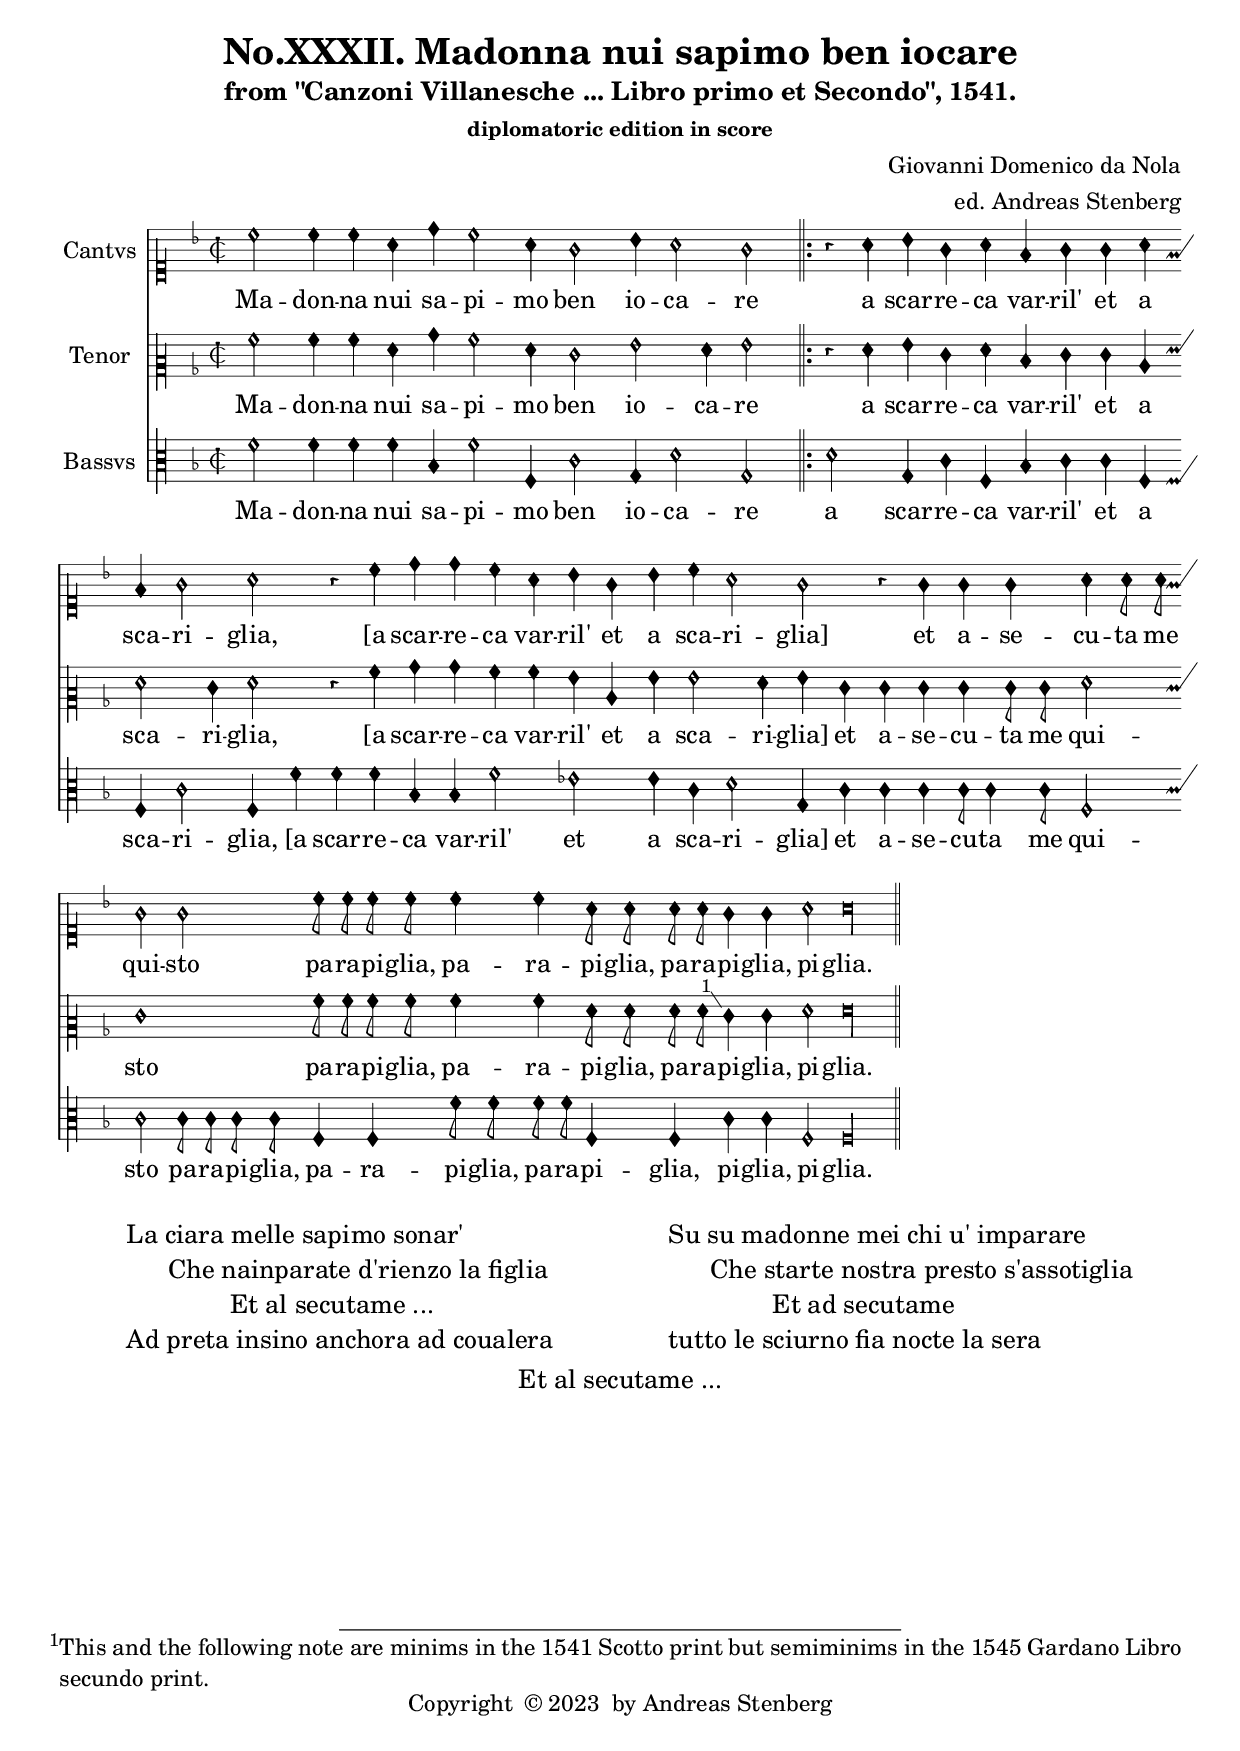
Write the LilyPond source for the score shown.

\version "2.20.0"
\language "deutsch"
\defineBarLine ":||:" #'(":||:" "" "")
\defineBarLine "||:" #'("||:" "" "")
ficta = { \set suggestAccidentals = ##t }
\header {

  title = "No.XXXII. Madonna nui sapimo ben iocare"

  subtitle = "from \"Canzoni Villanesche ... Libro primo et Secondo\", 1541."

  subsubtitle = "diplomatoric edition in score"

  composer = "Giovanni Domenico da Nola"

  arranger = "ed. Andreas Stenberg"
  poet = ""
  meter =""

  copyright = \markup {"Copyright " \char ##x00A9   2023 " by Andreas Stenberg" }

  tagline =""

}


global = {
  \autoBeamOff
  \override Staff.TimeSignature.style =#'mensural
  \override NoteHead.style = #'petrucci
  \override Flag.style =#'mensural
  \override Rest.style = #'mensural
  \override Staff.Accidental.glyph-name-alist =
  #alteration-mensural-glyph-name-alist
  \override Staff.BarLine.bar-extent = #'(-3.0 . 3.0)
  \accidentalStyle no-reset
  \key f \major
  \time 2/2
}

sopranoVoice = \relative c'' {

  %% to chose cleffing comment in and out as needed.
  \clef "petrucci-c1"			%% orignal clefing
  %  \clef "petrucci-g"  		%% semi-moderniced clefing to facilitate reading
  \global
  \dynamicUp
  % Music follows here.
  \override Staff.BarLine.transparent =##t
  c2 c4 c4 a4 d4
  c2 a4 g2 b4
  a2 g2

  \once \revert Staff.BarLine.transparent
  \bar "||:"

  r4 a4
  b4 g4 a4 f4
  g4 g4 a4 f4
  g2 a2
  r4 c4 d4 d4
  c4 a4

  b4 g4
  b4 c4 a2
  g2 r4 g4
  g4 g4 a4 a8 a8
  g2 g2
  c8 c8 c8 c8 c4 c4
  a8 a8 a8 a8 g4 g4
  a2
  a\longa*1/2

  \once \revert Staff.BarLine.transparent

  \once  \override Staff.BarLine.bar-extent = #'(-3 . 3)

  \bar "||"

}

verseSopranoVoice = \lyricmode {
  % Lyrics follow here.
  Ma -- don -- na nui sa -- pi -- mo ben io -- ca -- re
  a scar -- re -- ca var -- ril' et a sca -- ri -- glia,
  [a scar -- re -- ca var -- ril' et a sca -- ri -- glia]
  et a -- se -- cu -- ta me qui -- sto pa -- ra -- pi -- glia,
  pa -- ra -- pi -- glia, pa -- ra -- pi -- glia,
  pi -- glia.

}

tenorVoice = \relative c' {

  %% to chose cleffing comment in and out as needed.
  \clef "petrucci-c2"			%% orignal clefing
  %  \clef "petrucci-g"  		%% semi-moderniced clefing to facilitate reading
  \global
  \dynamicUp
  % Music follows here.

  a'2 a4 a4 f4 b4
  a2 f4 e2 g2
  f4 g2

  \once \revert Staff.BarLine.transparent

  r4 f4 g4 e4
  f4 d4 e4 e4
  c4 f2 e4
  f2 r4 a4
  b4 b4 a4 a4

  g4 c,4 g'4 g2
  f4 g4 e4
  e4 e4 e4 e8 e8
  f2 e1
  a8 a8 a8 a8
  a4 a4 f8 f8 f8 f8
  \footnote #'(-1 . 1.5) \markup \justify-string #"This and the following note are minims in the 1541 Scotto print but semiminims in the 1545 Gardano Libro secundo print."e4 e4 f2
  f\longa*1/2

  \once \revert Staff.BarLine.transparent

  \once  \override Staff.BarLine.bar-extent = #'(-3 . 3)



}

verseTenorVoice = \lyricmode {
  % Lyrics follow here.

  Ma -- don -- na nui sa -- pi -- mo ben io -- ca -- re
  a scar -- re -- ca var -- ril' et a sca -- ri -- glia,
  [a scar -- re -- ca var -- ril' et a sca -- ri -- glia]
  et a -- se -- cu -- ta me qui -- sto pa -- ra -- pi -- glia,
  pa -- ra -- pi -- glia, pa -- ra -- pi -- glia,
  pi -- glia.

}

bassVoice = \relative c {
  \global
  \dynamicUp
  % Music follows here.

  f'2 f4 f4 f4 b,4
  f'2 f,4 c'2
  g4 d'2g,2

  \once \revert Staff.BarLine.transparent

  d'2 g,4 c4
  f,4 b4 c4 c4
  f,4 f4 c'2
  f,4 f'4 f4 f4
  b,4 b4 f'2

  es2 es4 c4
  d2 g,4 c4
  c4 c4 c8 c4 c8
  f,2 c'2
  c8 c8 c8 c8
  f,4 f4 f'8 f8 f8 f8
  f,4 f4 c'4 c4 f,2
  f\longa*1/2

  \once \revert Staff.BarLine.transparent

  \once  \override Staff.BarLine.bar-extent = #'(-3 . 3)


}

verseBassVoice = \lyricmode {
  % Lyrics follow here.

  Ma -- don -- na nui sa -- pi -- mo ben io -- ca -- re
  a scar -- re -- ca var -- ril' et a sca -- ri -- glia,
  [a scar -- re -- ca var -- ril' et a sca -- ri -- glia]
  et a -- se -- cu -- ta me qui -- sto pa -- ra -- pi -- glia,
  pa -- ra -- pi -- glia, pa -- ra -- pi -- glia,
  pi -- glia, pi -- glia.

}

sopranoVoicePart = \new MensuralStaff \with {
  instrumentName = "Cantvs"
  midiInstrument = "choir aahs"
} { \sopranoVoice }
\addlyrics { \verseSopranoVoice }

tenorVoicePart = \new MensuralStaff \with {
  instrumentName = "Tenor"
  midiInstrument = "choir aahs"
} {  \tenorVoice }
\addlyrics { \verseTenorVoice }

bassVoicePart = \new MensuralStaff \with {
  instrumentName = "Bassvs"
  midiInstrument = "choir aahs"
} { \clef "petrucci-c3" \bassVoice }
\addlyrics { \verseBassVoice }

\score {
  <<
    \sopranoVoicePart
    \tenorVoicePart
    \bassVoicePart
  >>
  \layout { }
  \midi {
    \tempo 2=120
  }
}

%\pageBreak

\markup {

  \fontsize #1.0

  \column {


    \fill-line {
      \null
      \column {
        \line { La ciara melle sapimo sonar' }
        \line { \hspace #4 Che nainparate d'rienzo la figlia }
        \line { \hspace #10 Et al secutame ... }
        \line { Ad preta insino anchora ad coualera }
      }
      \null
      \column {
        \line { Su su madonne mei chi u' imparare }
        \line { \hspace #4 Che starte nostra presto s'assotiglia }
        \line { \hspace #10 Et ad secutame }
        \line { tutto le sciurno fia nocte la sera }
      }
      \null
    }
            \vspace #0.5
    \fill-line {
      \column {
        %        \line { Ad preta insino anchora ad coualera }
        %        \line { \hspace #4 tutto le sciurno fia nocte la sera }
        \line { %{\hspace #10 %} Et al secutame ... }

      }
    }

  }

}

\paper {
  page-breaking = #ly:minimal-breaking
  ragged-bottom = ##t
  ragged-last-bottom = ##t
  ragged-last = ##t
}